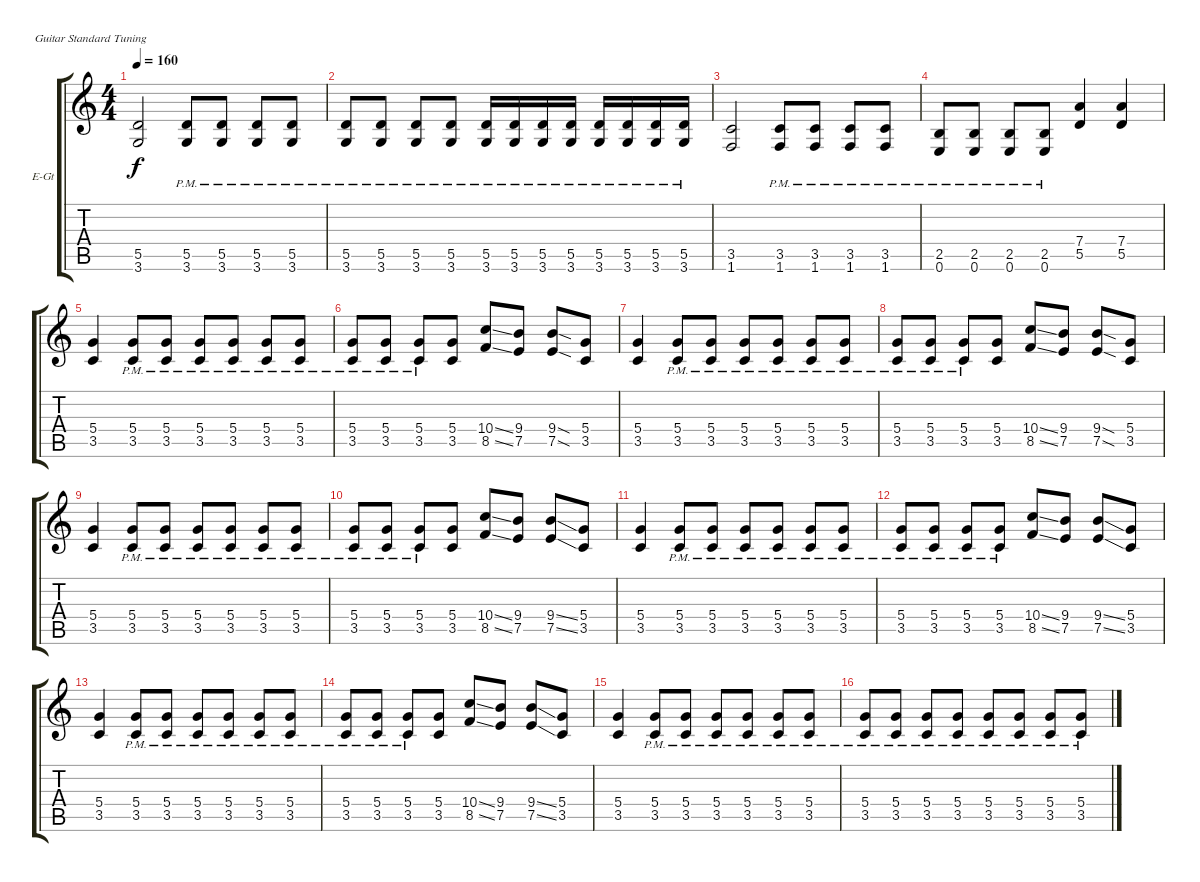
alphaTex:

\bracketExtendMode groupsimilarinstruments
\firstSystemTrackNameOrientation horizontal
\otherSystemsTrackNameOrientation horizontal
\track ("Spur 1" "E-Gt") {instrument distortionguitar}
\staff {score tabs}
\tuning (E4 B3 G3 D3 A2 E2)
\ts (4 4)
\tempo 160
\clef g2
\ks c
(5.5 3.6).2{dy f instrument distortionguitar} (5.5{pm} 3.6{pm}).8 (5.5{pm} 3.6{pm}).8 (5.5{pm} 3.6{pm}).8 (5.5{pm} 3.6{pm}).8 |
(5.5{pm} 3.6{pm}).8 (5.5{pm} 3.6{pm}).8 (5.5{pm} 3.6{pm}).8 (5.5{pm} 3.6{pm}).8 (5.5{pm} 3.6{pm}).16 (5.5{pm} 3.6{pm}).16 (5.5{pm} 3.6{pm}).16 (5.5{pm} 3.6{pm}).16 (5.5{pm} 3.6{pm}).16 (5.5{pm} 3.6{pm}).16 (5.5{pm} 3.6{pm}).16 (5.5{pm} 3.6{pm}).16 |
(3.5 1.6).2 (3.5{pm} 1.6{pm}).8 (3.5{pm} 1.6{pm}).8 (3.5{pm} 1.6{pm}).8 (3.5{pm} 1.6{pm}).8 |
(2.5{pm} 0.6{pm}).8 (2.5{pm} 0.6{pm}).8 (2.5{pm} 0.6{pm}).8 (2.5{pm} 0.6{pm}).8 (7.4 5.5).4 (7.4 5.5).4 |
(5.4 3.5).4 (5.4{pm} 3.5{pm}).8 (5.4{pm} 3.5{pm}).8 (5.4{pm} 3.5{pm}).8 (5.4{pm} 3.5{pm}).8 (5.4{pm} 3.5{pm}).8 (5.4{pm} 3.5{pm}).8 |
(5.4{pm} 3.5{pm}).8 (5.4{pm} 3.5{pm}).8 (5.4{pm} 3.5{pm}).8 (5.4 3.5).8 (10.4{ss} 8.5{ss}).8 (9.4 7.5).8 (9.4{sod} 7.5{sod}).8 (3.5 5.4).8 |
(5.4 3.5).4 (5.4{pm} 3.5{pm}).8 (5.4{pm} 3.5{pm}).8 (5.4{pm} 3.5{pm}).8 (5.4{pm} 3.5{pm}).8 (5.4{pm} 3.5{pm}).8 (5.4{pm} 3.5{pm}).8 |
(5.4{pm} 3.5{pm}).8 (5.4{pm} 3.5{pm}).8 (5.4{pm} 3.5{pm}).8 (5.4 3.5).8 (10.4{ss} 8.5{ss}).8 (9.4 7.5).8 (9.4{sod} 7.5{sod}).8 (5.4 3.5).8 |
(5.4 3.5).4 (5.4{pm} 3.5{pm}).8 (5.4{pm} 3.5{pm}).8 (5.4{pm} 3.5{pm}).8 (5.4{pm} 3.5{pm}).8 (5.4{pm} 3.5{pm}).8 (5.4{pm} 3.5{pm}).8 |
(5.4{pm} 3.5{pm}).8 (5.4{pm} 3.5{pm}).8 (5.4{pm} 3.5{pm}).8 (5.4 3.5).8 (10.4{ss} 8.5{ss}).8 (9.4 7.5).8 (9.4{ss} 7.5{ss}).8 (5.4 3.5).8 |
(5.4 3.5).4 (5.4{pm} 3.5{pm}).8 (5.4{pm} 3.5{pm}).8 (5.4{pm} 3.5{pm}).8 (5.4{pm} 3.5{pm}).8 (5.4{pm} 3.5{pm}).8 (5.4{pm} 3.5{pm}).8 |
(5.4{pm} 3.5{pm}).8 (5.4{pm} 3.5{pm}).8 (5.4{pm} 3.5{pm}).8 (5.4{pm} 3.5{pm}).8 (10.4{ss} 8.5{ss}).8 (9.4 7.5).8 (9.4{ss} 7.5{ss}).8 (5.4 3.5).8 |
(5.4 3.5).4 (5.4{pm} 3.5{pm}).8 (5.4{pm} 3.5{pm}).8 (5.4{pm} 3.5{pm}).8 (5.4{pm} 3.5{pm}).8 (5.4{pm} 3.5{pm}).8 (5.4{pm} 3.5{pm}).8 |
(5.4{pm} 3.5{pm}).8 (5.4{pm} 3.5{pm}).8 (5.4{pm} 3.5{pm}).8 (5.4 3.5).8 (10.4{ss} 8.5{ss}).8 (9.4 7.5).8 (9.4{ss} 7.5{ss}).8 (5.4 3.5).8 |
(5.4 3.5).4 (5.4{pm} 3.5{pm}).8 (5.4{pm} 3.5{pm}).8 (5.4{pm} 3.5{pm}).8 (5.4{pm} 3.5{pm}).8 (5.4{pm} 3.5{pm}).8 (5.4{pm} 3.5{pm}).8 |
(5.4{pm} 3.5{pm}).8 (5.4{pm} 3.5{pm}).8 (5.4{pm} 3.5{pm}).8 (5.4{pm} 3.5{pm}).8 (5.4{pm} 3.5{pm}).8 (5.4{pm} 3.5{pm}).8 (5.4{pm} 3.5{pm}).8 (5.4{pm} 3.5{pm}).8
